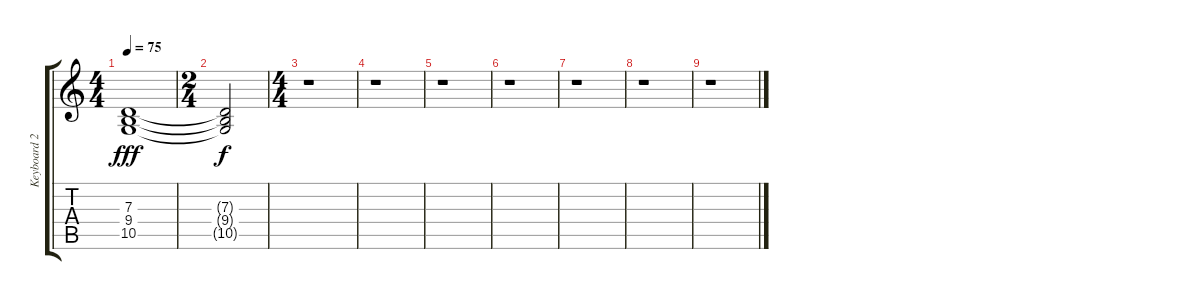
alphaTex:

\track ("Keyboard 2" "Keyboard 2") {instrument stringensemble1}
\staff {score tabs}
\tuning (E4 B3 G3 D3 A2 E2) {hide}
\ts (4 4)
\tempo 75
\clef g2
\ks c
(7.3 9.4 10.5).1{dy fff} |
\ts (2 4)
(7.3{t} 9.4{t} 10.5{t}).2{dy f} |
\ts (4 4)
r.1 |
r.1 |
r.1 |
r.1 |
r.1 |
r.1 |
r.1
